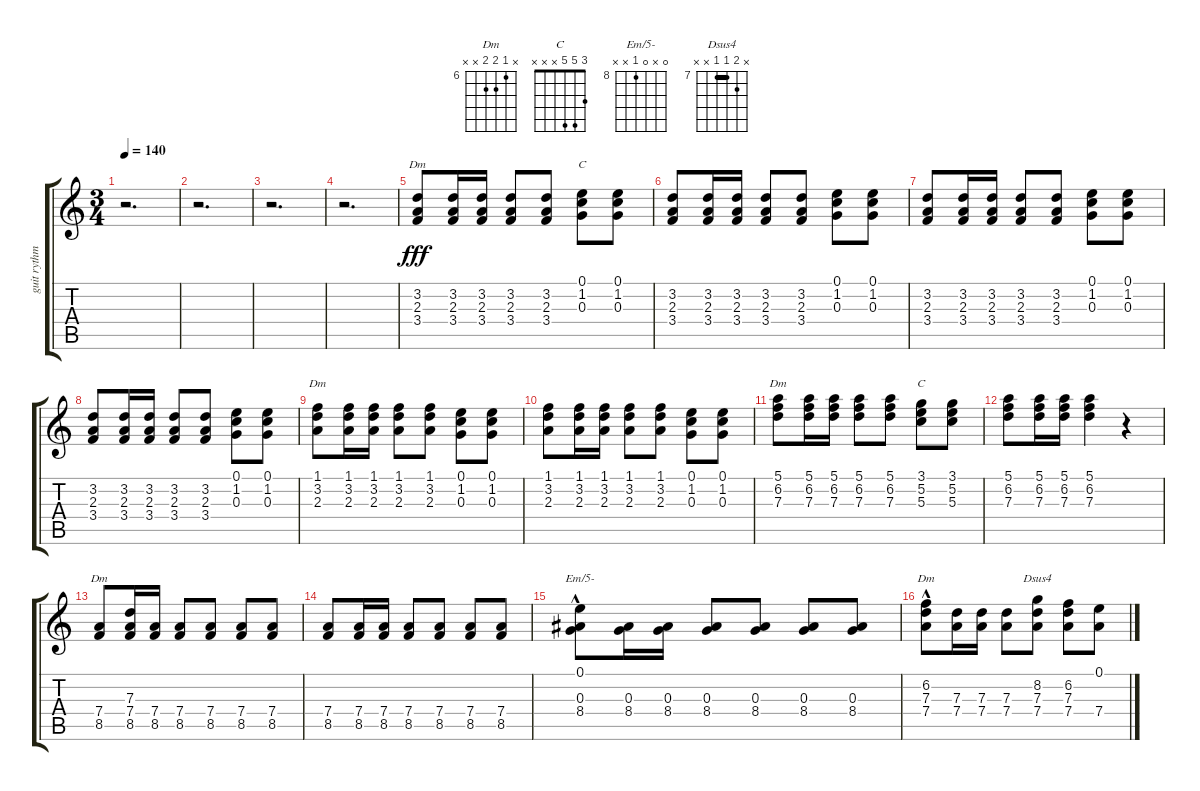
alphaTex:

\track ("guit rythmique" "guit rythm") {instrument acousticguitarnylon}
\staff {score tabs}
\tuning (E4 B3 G3 D3 A2 E2) {hide}
\chord ("Dm" x 3 2 3 x x)
\chord ("C" 0 1 0 x x x)
\chord ("Dm" 1 3 2 x x x)
\chord ("Dm" 5 6 7 x x x) {firstfret 5}
\chord ("C" 3 5 5 x x x)
\chord ("Dm" x x 7 7 8 x) {firstfret 7 barre 7}
\chord ("Em/5-" 0 x 0 8 x x) {firstfret 8}
\chord ("Dm" x 6 7 7 x x) {firstfret 6}
\chord ("Dsus4" x 8 7 7 x x) {firstfret 7 barre 7}
\ts (3 4)
\tempo 140
\clef g2
\ks c
r.2{d dy fff instrument acousticguitarnylon} |
r.2{d} |
r.2{d} |
r.2{d} |
(3.2 2.3 3.4).8{ch "Dm"} (3.2 2.3 3.4).16{volume 9} (3.2 2.3 3.4).16 (3.2 2.3 3.4).8{volume 9} (3.2 2.3 3.4).8{volume 9} (0.1 1.2 0.3).8{ch "C"} (0.1 1.2 0.3).8 |
(3.2 2.3 3.4).8 (3.2 2.3 3.4).16 (3.2 2.3 3.4).16 (3.2 2.3 3.4).8 (3.2 2.3 3.4).8 (0.1 1.2 0.3).8 (0.1 1.2 0.3).8 |
(3.2 2.3 3.4).8 (3.2 2.3 3.4).16 (3.2 2.3 3.4).16 (3.2 2.3 3.4).8 (3.2 2.3 3.4).8 (0.1 1.2 0.3).8 (0.1 1.2 0.3).8 |
(3.2 2.3 3.4).8{volume 9} (3.2 2.3 3.4).16{volume 9} (3.2 2.3 3.4).16 (3.2 2.3 3.4).8{volume 10} (3.2 2.3 3.4).8{volume 10} (0.1 1.2 0.3).8{volume 10} (0.1 1.2 0.3).8{volume 10} |
(1.1 3.2 2.3).8{ch "Dm" volume 11} (1.1 3.2 2.3).16 (1.1 3.2 2.3).16{volume 11} (1.1 3.2 2.3).8{volume 12} (1.1 3.2 2.3).8{volume 12} (0.1 1.2 0.3).8 (0.1 1.2 0.3).8{volume 12} |
(1.1 3.2 2.3).8{volume 13} (1.1 3.2 2.3).16 (1.1 3.2 2.3).16{volume 13} (1.1 3.2 2.3).8 (1.1 3.2 2.3).8{volume 15} (0.1 1.2 0.3).8 (0.1 1.2 0.3).8 |
(5.1 6.2 7.3).8{ch "Dm" volume 16} (5.1 6.2 7.3).16{volume 16} (5.1 6.2 7.3).16 (5.1 6.2 7.3).8 (5.1 6.2 7.3).8 (3.1 5.2 5.3).8{ch "C"} (3.1 5.2 5.3).8 |
(5.1 6.2 7.3).8 (5.1 6.2 7.3).16 (5.1 6.2 7.3).16 (5.1 6.2 7.3).4 r.4 |
(7.4 8.5).8{ch "Dm" volume 14} (7.3 7.4 8.5).16{volume 12} (7.4 8.5).16{volume 11} (7.4 8.5).8{volume 11} (7.4 8.5).8{volume 8} (7.4 8.5).8{volume 8} (7.4 8.5).8{volume 8} |
(7.4 8.5).8{volume 8} (7.4 8.5).16 (7.4 8.5).16 (7.4 8.5).8 (7.4 8.5).8 (7.4 8.5).8 (7.4 8.5).8 |
(0.1{hac} 0.3 8.4).8{ch "Em/5-"} (0.3 8.4).16 (0.3 8.4).16 (0.3 8.4).8 (0.3 8.4).8 (0.3 8.4).8 (0.3 8.4).8 |
(6.2{hac} 7.3 7.4).8{ch "Dm"} (7.3 7.4).16 (7.3 7.4).16 (7.3 7.4).8 (8.2 7.3 7.4).8{ch "Dsus4"} (6.2 7.3 7.4).8 (0.1 7.4).8
